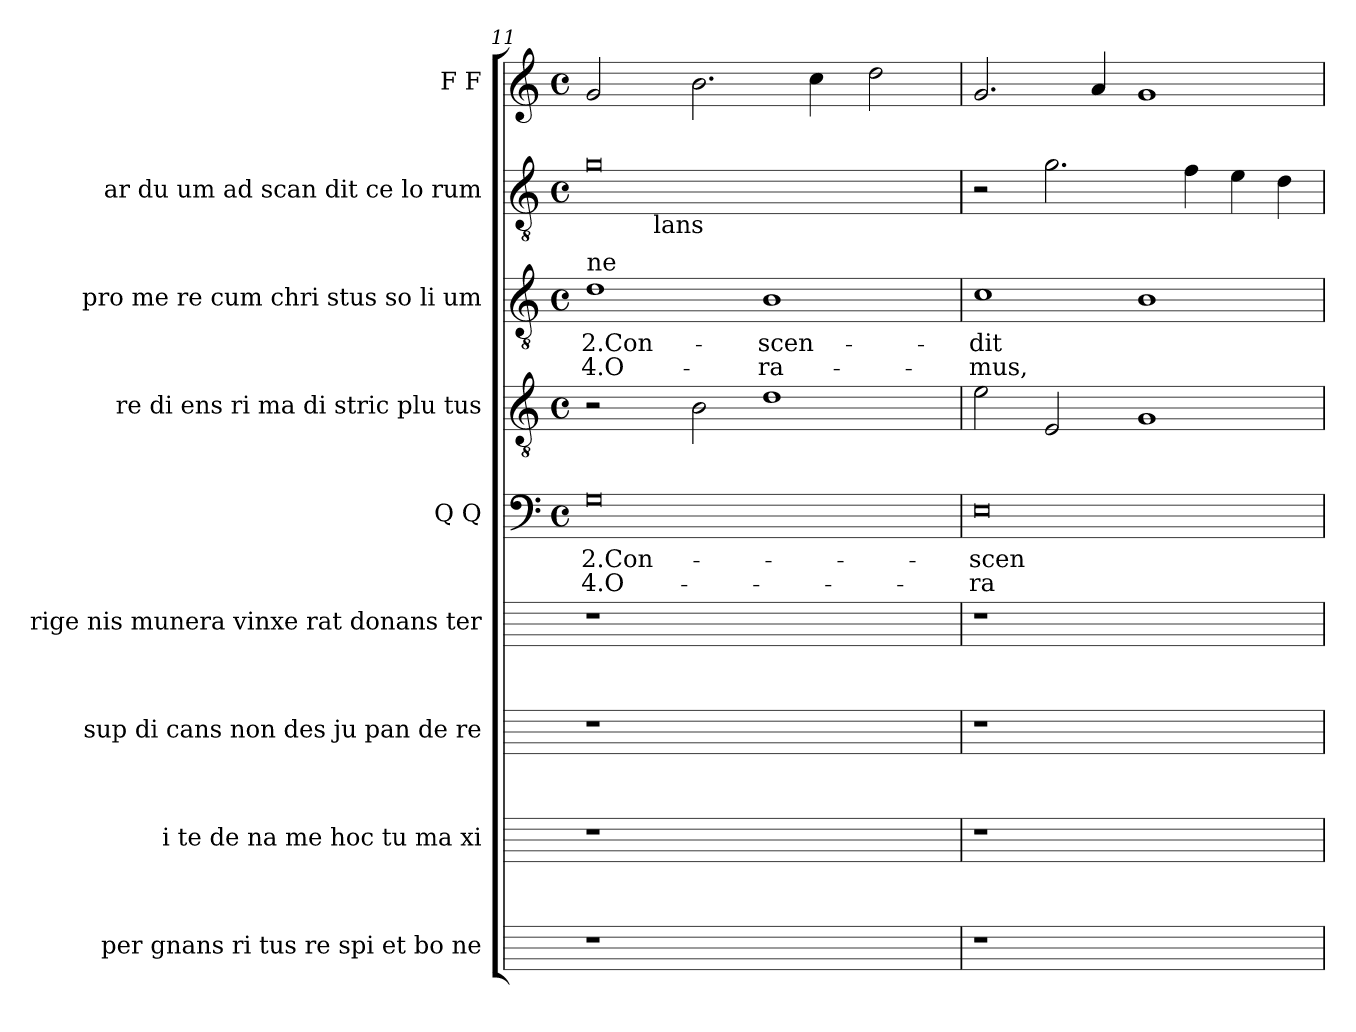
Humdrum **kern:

**kern	**kern	**kern	**kern	**kern	**text	**text	**kern	**kern	**text	**text	**kern	**kern
*part9	*part8	*part7	*part6	*part5	*part5	*part5	*part4	*part3	*part3	*part3	*part2	*part1
*staff9	*staff8	*staff7	*staff6	*staff5	*staff5	*staff5	*staff4	*staff3	*staff3	*staff3	*staff2	*staff1
*I"per  gnans  ri tus re  spi  et bo ne	*I"i  te de  na  me hoc tu  ma xi	*I"sup  di cans non des  ju  pan de re	*I"rige nis munera  vinxe rat donans ter	*I"Q  Q	*	*	*I"re di ens  ri ma di stric  plu  tus	*I"pro me re cum chri  stus so li um	*	*	*I"ar du um  ad  scan dit  ce lo rum	*I"F  F
*	*	*I'P	*	*	*	*	*	*I'Ch	*	*	*	*
!!LO:PB:g=z
*	*	*	*	*clefF4	*	*	*clefGv2	*clefGv2	*	*	*clefGv2	*clefG2
*	*	*	*	*M4/4	*	*	*M4/4	*M4/4	*	*	*M4/4	*M4/4
*	*	*	*	*met(c)	*	*	*met(c)	*met(c)	*	*	*met(c)	*met(c)
=11	=11	=11	=11	=11	=11	=11	=11	=11	=11	=11	=11	=11
!	!	!	!	!	!	!	!	!LO:TX:a:t=ne	!	!	!	!
!	!	!	!	!	!LO:LY:b:rj	!LO:LY:b:rj	!	!	!LO:LY:b:rj	!LO:LY:b:rj	!	!
*	*	*	*	*	*	*	*	*	*	*	*^	*
1r	1r	1r	1r	0G	2.Con-	-4.O-	2r	1d	2.Con-	-4.O-	0g	4ryy	2g/
.	.	.	.	.	.	.	.	.	.	.	.	16ryy	.
!	!	!	!	!	!	!	!	!	!	!	!	!LO:TX:b:t=lans	!
.	.	.	.	.	.	.	.	.	.	.	.	1ryy	.
.	.	.	.	.	.	.	2B\	.	.	.	.	.	2.b\
!	!	!	!	!	!	!	!	!	!LO:LY:b:cj	!LO:LY:b:cj	!	!	!
1ryy	1ryy	1ryy	1ryy	.	.	.	1d	1B	-scen-	-ra-	.	.	.
.	.	.	.	.	.	.	.	.	.	.	.	.	4cc\
.	.	.	.	.	.	.	.	.	.	.	.	2ryy	.
.	.	.	.	.	.	.	.	.	.	.	.	.	2dd\
.	.	.	.	.	.	.	.	.	.	.	.	8.ryy	.
=12	=12	=12	=12	=12	=12!	=12!	=12	=12	=12!	=12!	=12	=12	=12!
!	!	!	!	!	!LO:LY:b:cj	!LO:LY:b:cj	!	!	!LO:LY:b:cj	!LO:LY:b	!	!	!
*	*	*	*	*	*	*	*	*	*	*	*v	*v	*
1r	1r	1r	1r	0E	-scen-	-ra-	2e\	1c	-dit	mus,	2r	2.g/
.	.	.	.	.	.	.	2E/	.	.	.	2.g\	.
.	.	.	.	.	.	.	.	.	.	.	.	4a/
1ryy	1ryy	1ryy	1ryy	.	.	.	1G	1B	.	.	.	1g
.	.	.	.	.	.	.	.	.	.	.	4f\	.
.	.	.	.	.	.	.	.	.	.	.	4e\	.
.	.	.	.	.	.	.	.	.	.	.	4d\	.
=	=	=	=	=	=!	=!	=	=	=!	=!	=	=!
*-	*-	*-	*-	*-	*-	*-	*-	*-	*-	*-	*-	*-
